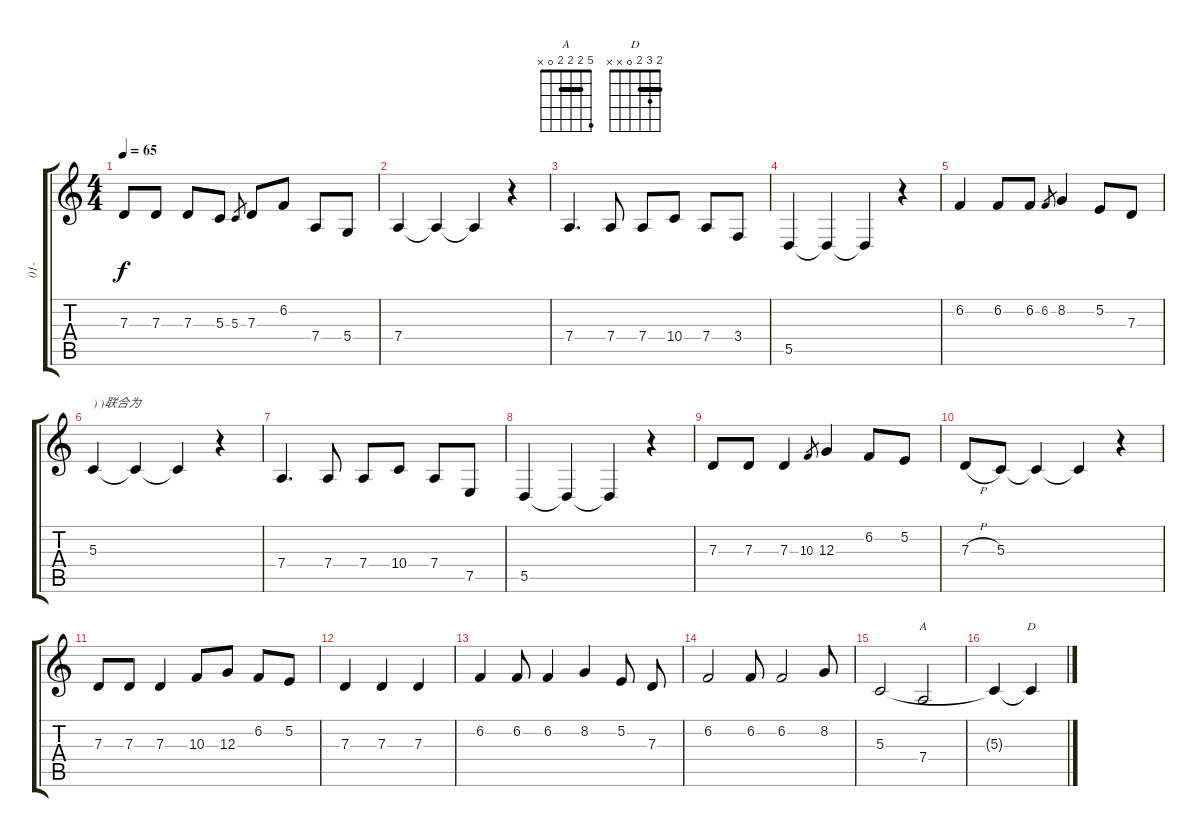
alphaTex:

\track ("01-" "01-") {instrument electricpiano1}
\staff {score tabs}
\tuning (E4 B3 G3 D3 A2 E2) {hide}
\chord ("A" 5 2 2 2 0 x) {barre 2}
\chord ("D" 2 3 2 0 x x) {barre 2}
\ts (4 4)
\tempo 65
\clef g2
\ks c
7.3.8{dy f} 7.3.8 7.3.8 5.3.8 5.3.8{gr} 7.3.8 6.2.8 7.4.8 5.4.8 |
7.4.4 7.4{t}.4 7.4{t}.4 r.4 |
7.4.4{d} 7.4.8 7.4.8 10.4.8 7.4.8 3.4.8 |
5.5.4 5.5{t}.4 5.5{t}.4 r.4 |
6.2.4 6.2.8 6.2.8 6.2.8{gr} 8.2.4 5.2.8 7.3.8 |
5.3.4{txt ") )联合为"} 5.3{t}.4 5.3{t}.4 r.4 |
7.4.4{d} 7.4.8 7.4.8 10.4.8 7.4.8 7.5.8 |
5.5.4 5.5{t}.4 5.5{t}.4 r.4 |
7.3.8 7.3.8 7.3.4 10.3.8{gr} 12.3.4 6.2.8 5.2.8 |
7.3{h}.8 5.3.8 5.3{t}.4 5.3{t}.4 r.4 |
7.3.8 7.3.8 7.3.4 10.3.8 12.3.8 6.2.8 5.2.8 |
7.3.4 7.3.4 7.3.4 |
6.2.4 6.2.8 6.2.4 8.2.4 5.2.8 7.3.8 |
6.2.2 6.2.8 6.2.2 8.2.8 |
5.3.2 7.4.2{ch "A"} |
5.3{t}.4 5.3{t}.4{ch "D"}
